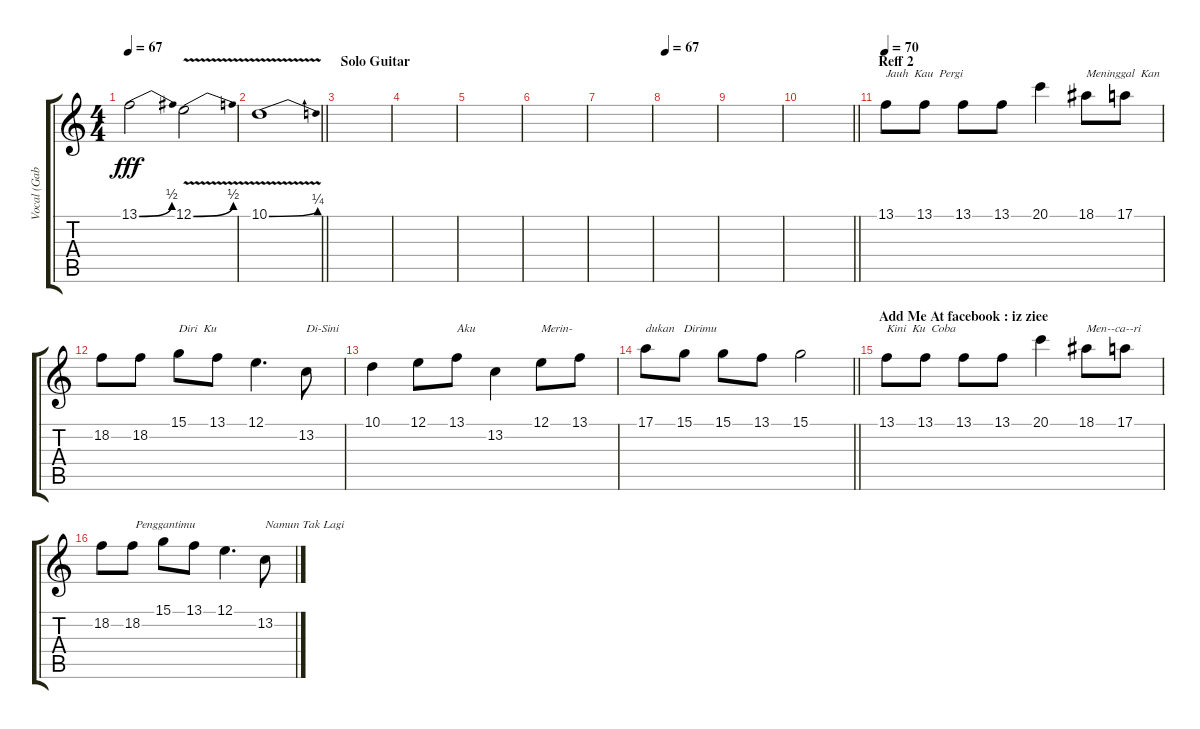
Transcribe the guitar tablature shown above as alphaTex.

\track ("Vocal (Gabby)" "Vocal (Gab") {instrument voiceoohs}
\staff {score tabs}
\tuning (E4 B3 G3 D3 A2 E2) {hide}
\ts (4 4)
\tempo 67
\clef g2
\ks c
13.1{be (bend 0 0 60 2)}.2{dy fff} 12.1{be (bend 0 0 60 2) v}.2 |
\barLineRight lightlight
10.1{be (bend 0 0 60 1) v}.1 |
\section ("" "Solo Guitar")
|
|
|
|
|
\tempo 67
|
|
\barLineRight lightlight
|
\section ("" "Reff 2")
\tempo 70
13.1.8{txt "Jauh  Kau  Pergi "} 13.1.8 13.1.8 13.1.8 20.1.4 18.1.8{txt "Meninggal  Kan "} 17.1.8 |
18.2.8 18.2.8 15.1.8{txt "Diri  Ku"} 13.1.8 12.1.4{d} 13.2.8{txt "Di-Sini "} |
10.1.4 12.1.8 13.1.8{txt "Aku "} 13.2.4 12.1.8{txt "Merin-"} 13.1.8 |
\barLineRight lightlight
17.1.8{txt "dukan   Dirimu"} 15.1.8 15.1.8 13.1.8 15.1.2 |
\section ("" "Add Me At facebook : iz ziee")
13.1.8{txt "Kini  Ku  Coba "} 13.1.8 13.1.8 13.1.8 20.1.4 18.1.8{txt "Men--ca--ri"} 17.1.8 |
18.2.8 18.2.8{txt " Penggantimu"} 15.1.8 13.1.8 12.1.4{d} 13.2.8{txt "Namun Tak Lagi "}
